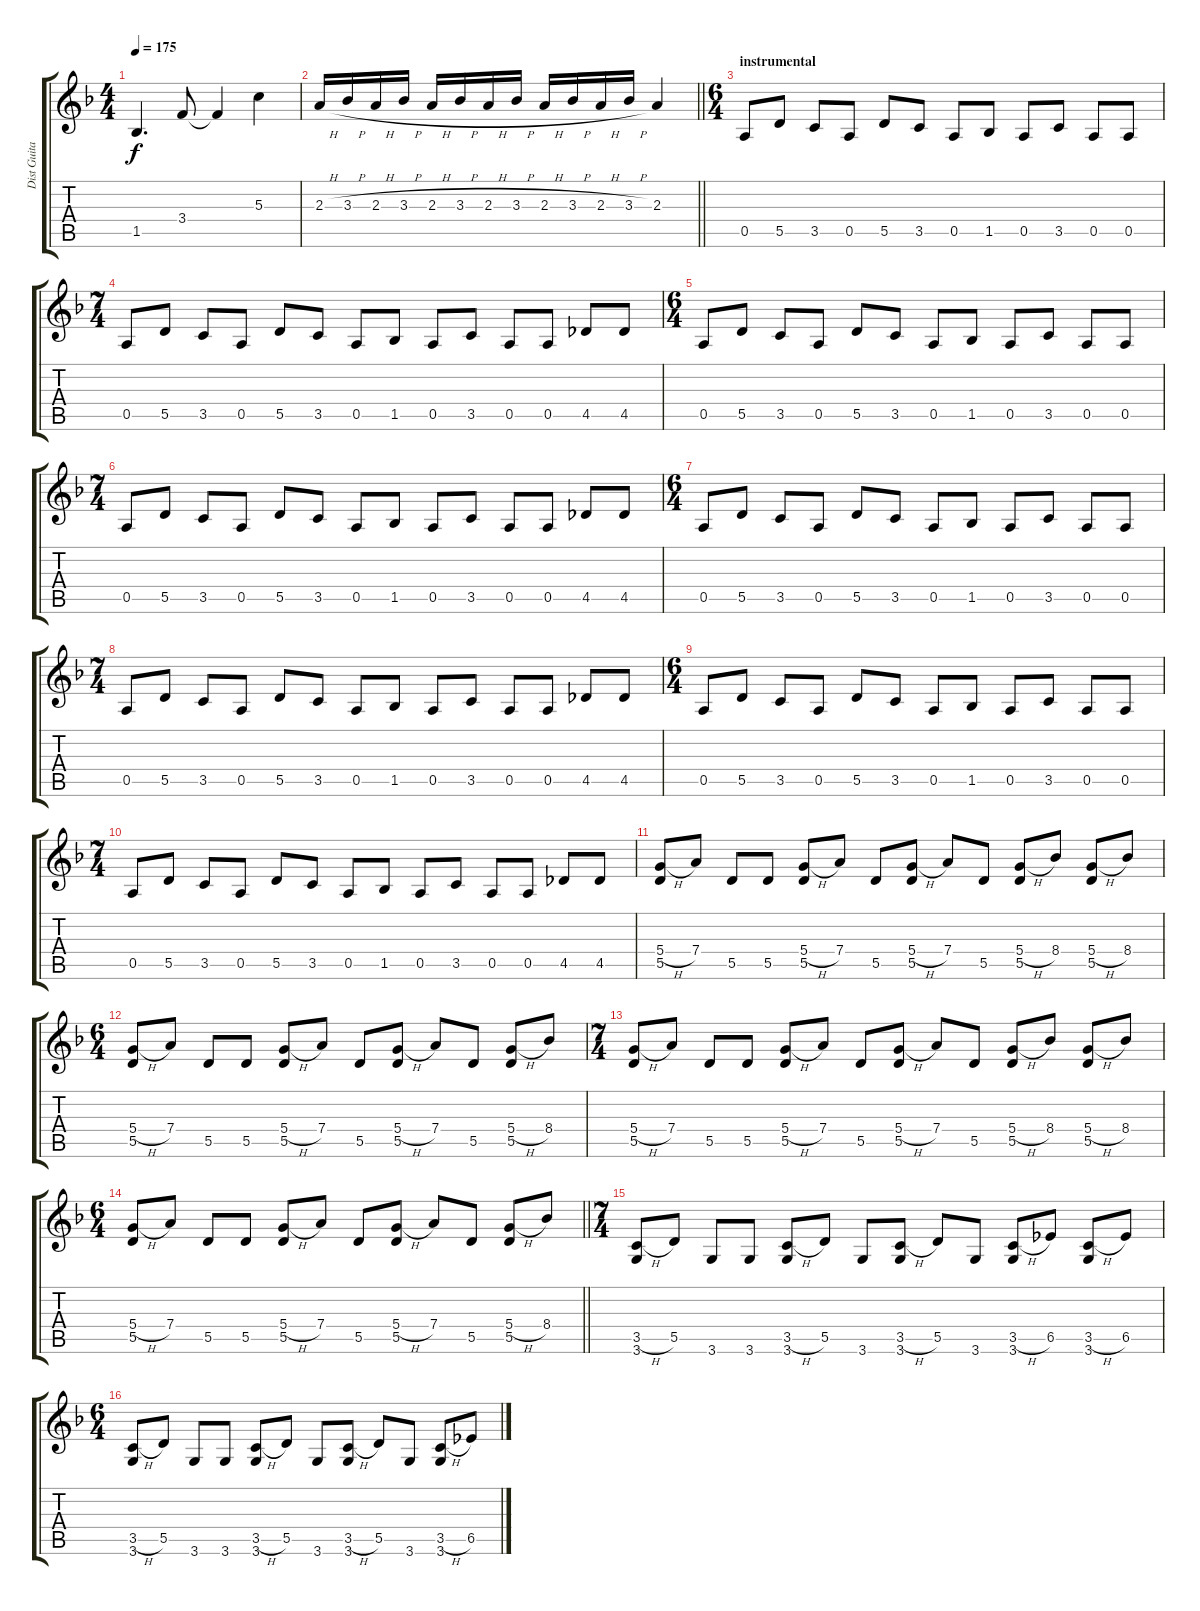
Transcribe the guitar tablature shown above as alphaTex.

\track ("Dist Guitar" "Dist Guita") {instrument distortionguitar}
\staff {score tabs}
\tuning (E4 B3 G3 D3 A2 E2) {hide}
\ts (4 4)
\tempo 175
\clef g2
\ks dminor
1.5.4{d dy f} 3.4.8 3.4{t}.4 5.3.4 |
\barLineRight lightlight
2.3{h}.16 3.3{h}.16 2.3{h}.16 3.3{h}.16 2.3{h}.16 3.3{h}.16 2.3{h}.16 3.3{h}.16 2.3{h}.16 3.3{h}.16 2.3{h}.16 3.3{h}.16 2.3.4 |
\ts (6 4)
\section ("" "instrumental")
0.5.8 5.5.8 3.5.8 0.5.8 5.5.8 3.5.8 0.5.8 1.5.8 0.5.8 3.5.8 0.5.8 0.5.8 |
\ts (7 4)
0.5.8 5.5.8 3.5.8 0.5.8 5.5.8 3.5.8 0.5.8 1.5.8 0.5.8 3.5.8 0.5.8 0.5.8 4.5.8 4.5.8 |
\ts (6 4)
0.5.8 5.5.8 3.5.8 0.5.8 5.5.8 3.5.8 0.5.8 1.5.8 0.5.8 3.5.8 0.5.8 0.5.8 |
\ts (7 4)
0.5.8 5.5.8 3.5.8 0.5.8 5.5.8 3.5.8 0.5.8 1.5.8 0.5.8 3.5.8 0.5.8 0.5.8 4.5.8 4.5.8 |
\ts (6 4)
0.5.8 5.5.8 3.5.8 0.5.8 5.5.8 3.5.8 0.5.8 1.5.8 0.5.8 3.5.8 0.5.8 0.5.8 |
\ts (7 4)
0.5.8 5.5.8 3.5.8 0.5.8 5.5.8 3.5.8 0.5.8 1.5.8 0.5.8 3.5.8 0.5.8 0.5.8 4.5.8 4.5.8 |
\ts (6 4)
0.5.8 5.5.8 3.5.8 0.5.8 5.5.8 3.5.8 0.5.8 1.5.8 0.5.8 3.5.8 0.5.8 0.5.8 |
\ts (7 4)
0.5.8 5.5.8 3.5.8 0.5.8 5.5.8 3.5.8 0.5.8 1.5.8 0.5.8 3.5.8 0.5.8 0.5.8 4.5.8 4.5.8 |
(5.4{h} 5.5).8 7.4.8 5.5.8 5.5.8 (5.4{h} 5.5).8 7.4.8 5.5.8 (5.4{h} 5.5).8 7.4.8 5.5.8 (5.4{h} 5.5).8 8.4.8 (5.4{h} 5.5).8 8.4.8 |
\ts (6 4)
(5.4{h} 5.5).8 7.4.8 5.5.8 5.5.8 (5.4{h} 5.5).8 7.4.8 5.5.8 (5.4{h} 5.5).8 7.4.8 5.5.8 (5.4{h} 5.5).8 8.4.8 |
\ts (7 4)
(5.4{h} 5.5).8 7.4.8 5.5.8 5.5.8 (5.4{h} 5.5).8 7.4.8 5.5.8 (5.4{h} 5.5).8 7.4.8 5.5.8 (5.4{h} 5.5).8 8.4.8 (5.4{h} 5.5).8 8.4.8 |
\ts (6 4)
\barLineRight lightlight
(5.4{h} 5.5).8 7.4.8 5.5.8 5.5.8 (5.4{h} 5.5).8 7.4.8 5.5.8 (5.4{h} 5.5).8 7.4.8 5.5.8 (5.4{h} 5.5).8 8.4.8 |
\ts (7 4)
(3.5{h} 3.6).8 5.5.8 3.6.8 3.6.8 (3.5{h} 3.6).8 5.5.8 3.6.8 (3.5{h} 3.6).8 5.5.8 3.6.8 (3.5{h} 3.6).8 6.5.8 (3.5{h} 3.6).8 6.5.8 |
\ts (6 4)
(3.5{h} 3.6).8 5.5.8 3.6.8 3.6.8 (3.5{h} 3.6).8 5.5.8 3.6.8 (3.5{h} 3.6).8 5.5.8 3.6.8 (3.5{h} 3.6).8 6.5.8
